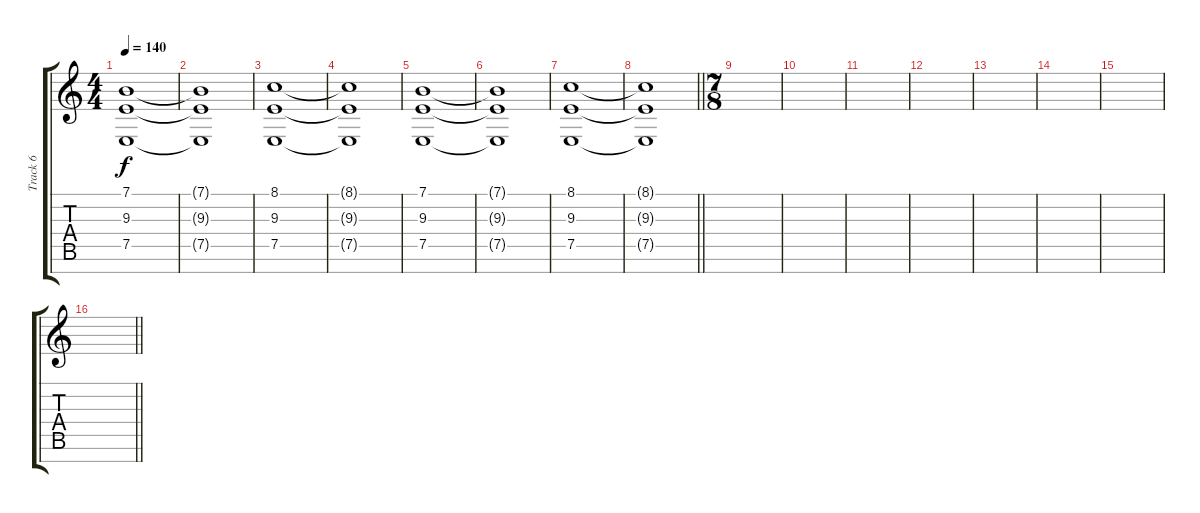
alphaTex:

\track ("Track 6" "Track 6") {instrument acousticgrandpiano}
\staff {score tabs}
\tuning (E4 B3 G3 D3 A2 E2 B1) {hide}
\ts (4 4)
\tempo 140
\clef g2
\ks c
(7.1 9.3 7.5).1{dy f} |
(7.1{t} 9.3{t} 7.5{t}).1 |
(8.1 9.3 7.5).1 |
(8.1{t} 9.3{t} 7.5{t}).1 |
(7.1 9.3 7.5).1 |
(7.1{t} 9.3{t} 7.5{t}).1 |
(8.1 9.3 7.5).1 |
\barLineRight lightlight
(8.1{t} 9.3{t} 7.5{t}).1 |
\ts (7 8)
\section ("" "")
|
|
|
|
|
|
|
\barLineRight lightlight
